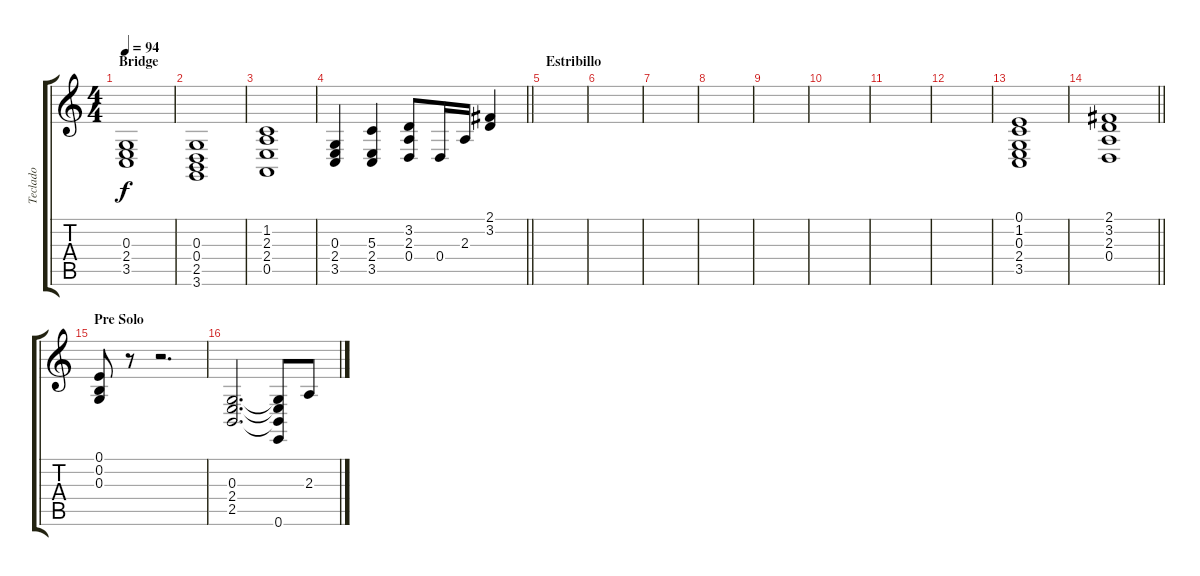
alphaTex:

\track ("Teclado" "Teclado") {instrument rockorgan}
\staff {score tabs}
\tuning (E4 B3 G3 D3 A2 E2) {hide}
\ts (4 4)
\section ("" "Bridge")
\tempo 94
\clef g2
\ks c
(0.3 2.4 3.5).1{dy f} |
(0.3 0.4 2.5 3.6).1 |
(1.2 2.3 2.4 0.5).1 |
\barLineRight lightlight
(0.3 2.4 3.5).4{volume 15} (5.3 2.4 3.5).4 (3.2 2.3 0.4).8 0.4.16 2.3.16 (2.1 3.2).4 |
\section ("" "Estribillo")
|
|
|
|
|
|
|
|
(0.1 1.2 0.3 2.4 3.5).1{volume 10} |
\barLineRight lightlight
(2.1 3.2 2.3 0.4).1 |
\section ("" "Pre Solo")
(0.1 0.2 0.3).8 r.8 r.2{d} |
(0.3 2.4 2.5).2{d} (0.3{t} 2.4{t} 2.5{t} 0.6).8 2.3.8
